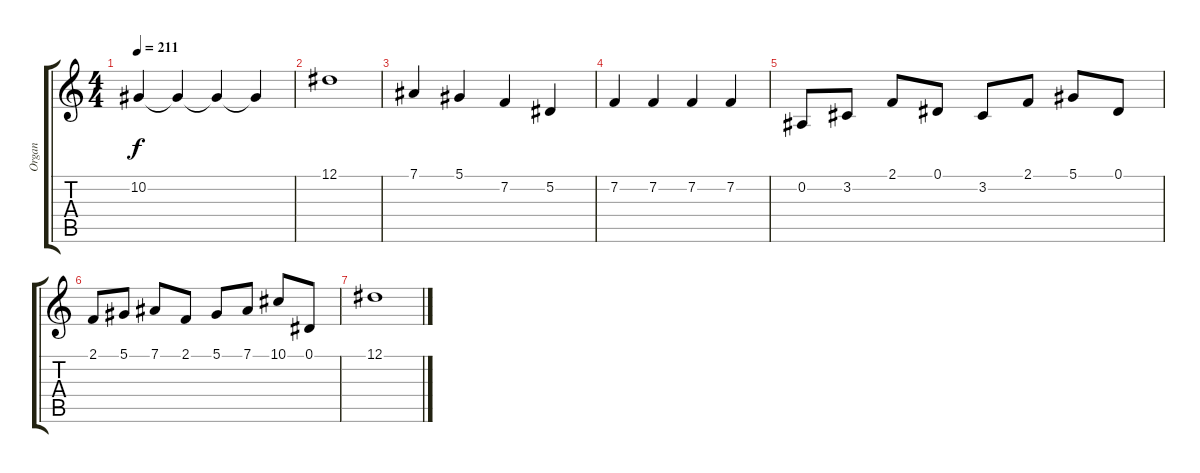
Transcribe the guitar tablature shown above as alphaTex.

\track ("Organ" "Organ") {instrument churchorgan}
\staff {score tabs}
\tuning (Eb4 Bb3 Gb3 Db3 Ab2 Eb2) {hide}
\ts (4 4)
\tempo 211
\clef g2
\ks c
10.2{t}.4{dy f} 10.2{t}.4 10.2{t}.4 10.2{t}.4 |
12.1.1 |
7.1.4 5.1.4 7.2.4 5.2.4 |
7.2.4 7.2.4 7.2.4 7.2.4 |
0.2.8 3.2.8 2.1.8 0.1.8 3.2.8 2.1.8 5.1.8 0.1.8 |
2.1.8 5.1.8 7.1.8 2.1.8 5.1.8 7.1.8 10.1.8 0.1.8 |
12.1.1
